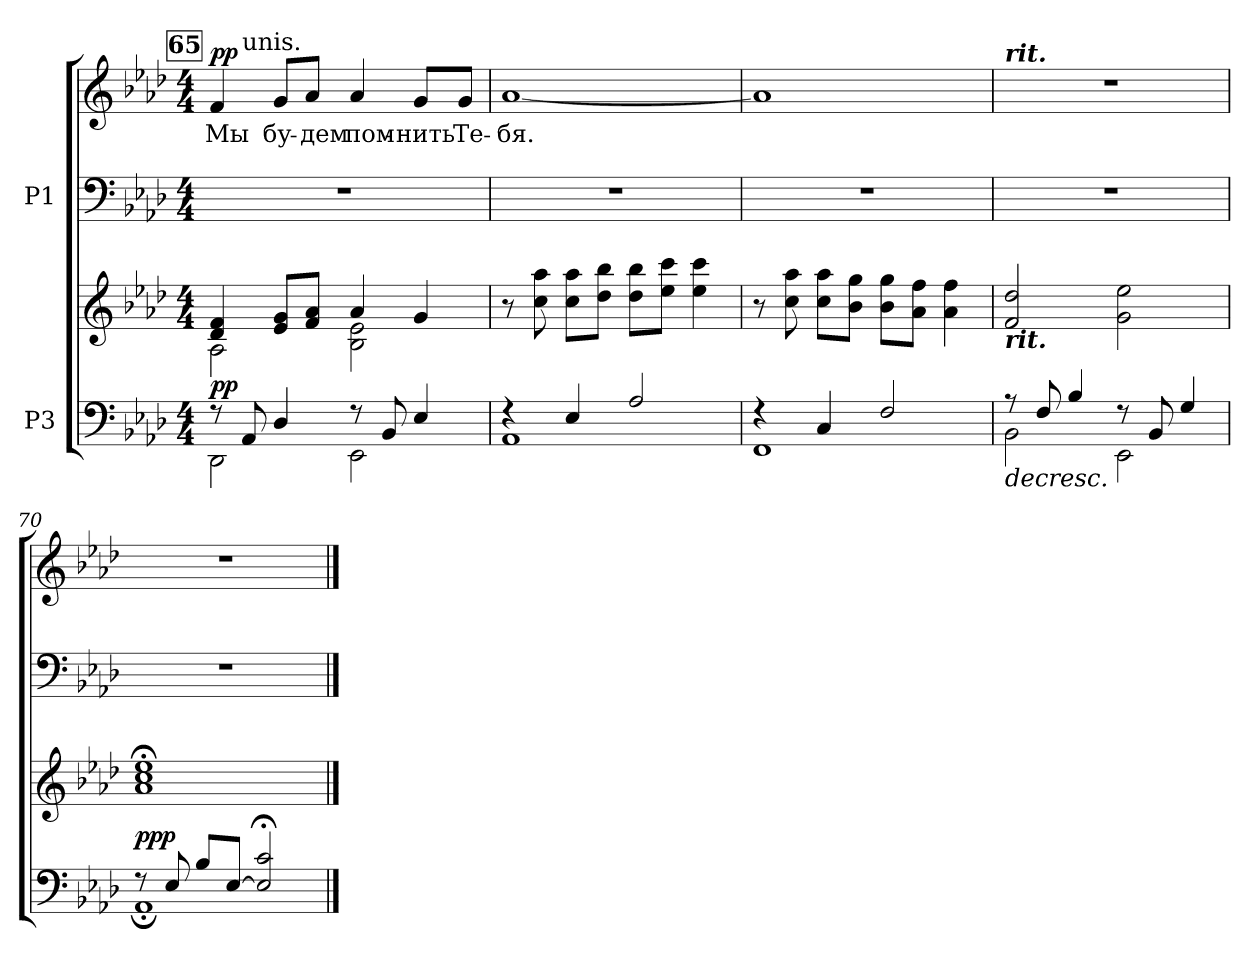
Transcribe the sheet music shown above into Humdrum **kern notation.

**kern	**kern	**dynam	**kern	**kern	**text	**dynam
*part2	*part2	*part2	*part1	*part1	*part1	*part1
*staff4	*staff3	*staff3/4	*staff2	*staff1	*staff1	*staff1/2
*I"P3	*	*	*I"P1	*	*	*
!!LO:LB:g=z
*clefF4	*clefG2	*	*clefF4	*clefG2	*	*
*k[b-e-a-d-]	*k[b-e-a-d-]	*	*k[b-e-a-d-]	*k[b-e-a-d-]	*	*
*f:	*f:	*	*f:	*f:	*	*
*M4/4	*M4/4	*	*M4/4	*M4/4	*	*
!!LO:REH:place=s1:color=#000000:enc=box:fs=13.0217:t=65
=66	=66	=66	=66	=66	=66	=66
*^	*^	*	*	*	*	*
!	!	!	!	!	!	!LO:TX:a:B:t=С.А. или Т.Б.	!	!
!	!	!	!	!	!	!	!LO:LY:b:color=#000000	!
*	*	*	*	*	*	*^	*	*
8r	2DD-i\	4d-i/ 4fi	2A-i\	pp	1r	4fi/	8ryy	Мы	pp
!	!	!	!	!	!	!	!LO:TX:a:t=unis.	!	!
8AA-i/	.	.	.	.	.	.	2..ryy	.	.
!	!	!	!	!	!	!	!	!LO:LY:b:color=#000000	!
4D-i/	.	8e-i/ 8giL	.	.	.	8gi/L	.	бу-	.
!	!	!	!	!	!	!	!	!LO:LY:b:color=#000000	!
.	.	8fi/ 8a-iJ	.	.	.	8a-i/J	.	-дем	.
!	!	!	!	!	!	!	!	!LO:LY:b:color=#000000	!
8r	2EE-i\	4a-i/	2B-i\ 2e-i	.	.	4a-i/	.	пом-	.
8BB-i/	.	.	.	.	.	.	.	.	.
!	!	!	!	!	!	!	!	!LO:LY:b:color=#000000	!
4E-i/	.	4gi/	.	.	.	8gi/L	.	-нить	.
!	!	!	!	!	!	!	!	!LO:LY:b:color=#000000	!
.	.	.	.	.	.	8gi/J	.	Те-	.
*	*	*v	*v	*	*	*v	*v	*	*
=67	=67	=67	=67	=67	=67	=67	=67
*	*	*	*	*	*^	*	*
!	!	!	!	!	!	!	!LO:LY:b:color=#000000	!
*	*	*	*	*	*v	*v	*	*
4r	1AA-i	8r	.	1r	[<1a-i	-бя.	.
.	.	8cci\ 8aa-i	.	.	.	.	.
4E-i/	.	8cci\ 8aa-iL	.	.	.	.	.
.	.	8dd-i\ 8bb-iJ	.	.	.	.	.
2A-i/	.	8dd-i\ 8bb-iL	.	.	.	.	.
.	.	8ee-i\ 8ccciJ	.	.	.	.	.
.	.	4ee-i\ 4ccci	.	.	.	.	.
=68	=68	=68	=68	=68	=68	=68	=68
4r	1FFi	8r	.	1r	1a-i]	.	.
.	.	8cci\ 8aa-i	.	.	.	.	.
4Ci/	.	8cci\ 8aa-iL	.	.	.	.	.
.	.	8b-i\ 8ggiJ	.	.	.	.	.
2Fi/	.	8b-i\ 8ggiL	.	.	.	.	.
.	.	8a-i\ 8ffiJ	.	.	.	.	.
.	.	4a-i\ 4ffi	.	.	.	.	.
=69	=69	=69	=69	=69	=69	=69	=69
!	!	!	!	!	!LO:TX:a:Bi:t=rit.	!	!
!	!	!LO:TX:b:Bi:t=rit.	!	!	!	!	!
!	!	!	!LO:HP:b=2	!	!	!	!
8r	2BB-i\	2fi/ 2dd-i	>	1r	1r	.	.
8Fi/	.	.	.	.	.	.	.
4B-i/	.	.	.	.	.	.	.
8r	2EE-i\	2gi\ 2ee-i	.	.	.	.	.
8BB-i/	.	.	.	.	.	.	.
4Gi/	.	.	.	.	.	.	.
=70	=70	=70	=70	=70	=70	=70	=70
8r	1AA-;i	1a-i; 1cci; 1ee-i;	ppp	1r	1r	.	.
8E-i/	.	.	.	.	.	.	.
8B-i/L	.	.	.	.	.	.	.
[>8E-i/J	.	.	.	.	.	.	.
2E-i/]; 2ci;	.	.	.	.	.	.	.
*v	*v	*	*	*	*	*	*
.	.	]	.	.	.	.
==	==	==	==	==	==	==
*-	*-	*-	*-	*-	*-	*-
